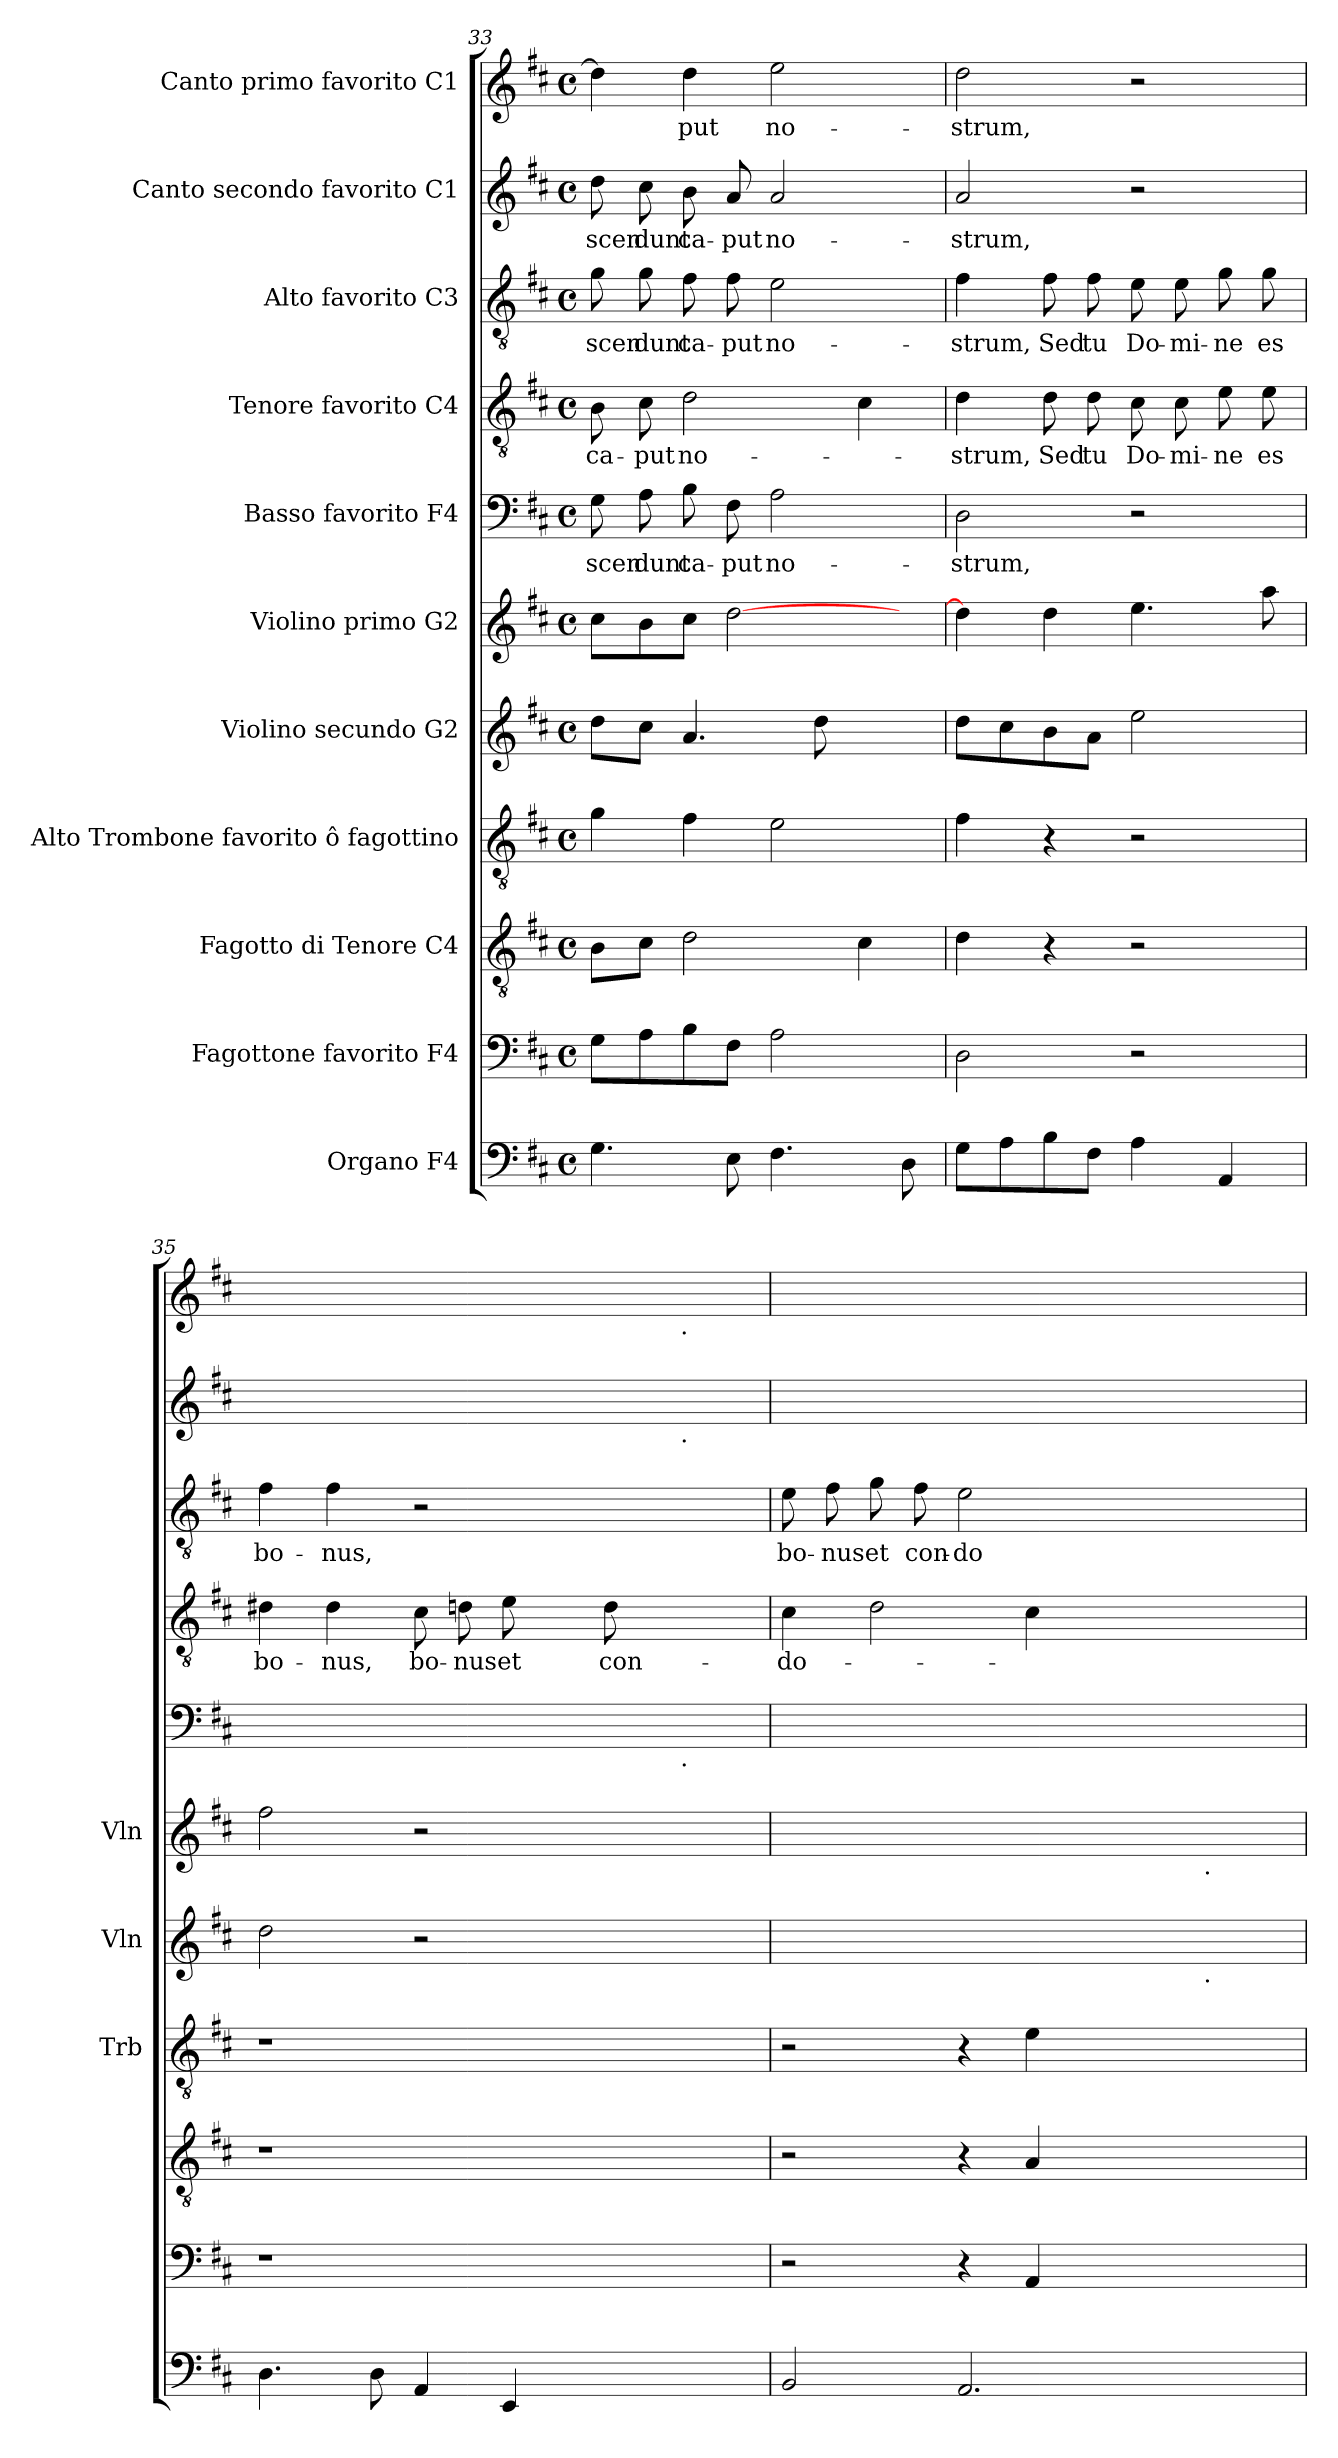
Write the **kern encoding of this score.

**kern	**kern	**kern	**kern	**kern	**kern	**kern	**text	**kern	**text	**kern	**text	**kern	**text	**kern	**text
*part11	*part10	*part9	*part8	*part7	*part6	*part5	*part5	*part4	*part4	*part3	*part3	*part2	*part2	*part1	*part1
*staff11	*staff10	*staff9	*staff8	*staff7	*staff6	*staff5	*staff5	*staff4	*staff4	*staff3	*staff3	*staff2	*staff2	*staff1	*staff1
*I"Organo  F4	*I"Fagottone favorito  F4	*I"Fagotto di Tenore  C4	*I"Alto Trombone favorito  ô fagottino	*I"Violino secundo  G2	*I"Violino primo  G2	*I"Basso favorito  F4	*	*I"Tenore favorito  C4	*	*I"Alto favorito  C3	*	*I"Canto secondo favorito  C1	*	*I"Canto primo favorito  C1	*
*	*	*	*I'Trb	*I'Vln	*I'Vln	*	*	*	*	*	*	*	*	*	*
!!LO:LB:g=z
*clefF4	*clefF4	*clefGv2	*clefGv2	*clefG2	*clefG2	*clefF4	*	*clefGv2	*	*clefGv2	*	*clefG2	*	*clefG2	*
*k[f#c#]	*k[f#c#]	*k[f#c#]	*k[f#c#]	*k[f#c#]	*k[f#c#]	*k[f#c#]	*	*k[f#c#]	*	*k[f#c#]	*	*k[f#c#]	*	*k[f#c#]	*
*D:	*D:	*D:	*D:	*D:	*D:	*D:	*	*D:	*	*D:	*	*D:	*	*D:	*
*M4/4	*M4/4	*M4/4	*M4/4	*M4/4	*M4/4	*M4/4	*	*M4/4	*	*M4/4	*	*M4/4	*	*M4/4	*
*met(c)	*met(c)	*met(c)	*met(c)	*met(c)	*met(c)	*met(c)	*	*met(c)	*	*met(c)	*	*met(c)	*	*met(c)	*
=33	=33	=33	=33	=33	=33	=33	=33	=33	=33	=33	=33	=33	=33	=33	=33
!	!	!	!	!	!	!	!LO:LY:b	!	!LO:LY:b	!	!LO:LY:b	!	!LO:LY:b	!	!
4.G\	8G\L	8B\L	4g\	8dd\L	8cc#\L	8G\	-scen-	8B\	ca-	8g\	-scen-	8dd\	-scen-	4dd\]	.
!	!	!	!	!	!	!	!LO:LY:b	!	!LO:LY:b	!	!LO:LY:b	!	!LO:LY:b	!	!
.	8A\	8c#\J	.	8cc#\J	8b\	8A\	-dunt	8c#\	-put	8g\	-dunt	8cc#\	-dunt	.	.
!	!	!	!	!	!	!	!LO:LY:b	!	!LO:LY:b	!	!LO:LY:b	!	!LO:LY:b	!	!LO:LY:b
.	8B\	2d\	4f#\	4.a/	8cc#\J	8B\	ca-	2d\	no-	8f#\	ca-	8b\	ca-	4dd\	-put
!	!	!	!	!	!	!	!LO:LY:b	!	!	!	!LO:LY:b	!	!LO:LY:b	!	!
8E\	8F#\J	.	.	.	[2dd\	8F#\	-put	.	.	8f#\	-put	8a/	-put	.	.
!	!	!	!	!	!	!	!LO:LY:b	!	!	!	!LO:LY:b	!	!LO:LY:b	!	!LO:LY:b
4.F#\	2A\	.	2e\	.	.	2A\	no-	.	.	2e\	no-	2a/	no-	2ee\	no-
.	.	.	.	8dd\	.	.	.	.	.	.	.	.	.	.	.
.	.	4c#\	.	4ryy	.	.	.	4c#\	.	.	.	.	.	.	.
8D\	.	.	.	.	8ryy	.	.	.	.	.	.	.	.	.	.
!!LO:LB:g=z
=34	=34	=34	=34	=34	=34	=34	=34	=34	=34	=34	=34	=34	=34	=34	=34
!	!	!	!	!	!	!	!LO:LY:b	!	!LO:LY:b	!	!LO:LY:b	!	!LO:LY:b	!	!LO:LY:b
8G\L	2D\	4d\	4f#\	8dd\L	4dd\]	2D\	-strum,	4d\	-strum,	4f#\	-strum,	2a/	-strum,	2dd\	-strum,
8A\	.	.	.	8cc#\	.	.	.	.	.	.	.	.	.	.	.
!	!	!	!	!	!	!	!	!	!LO:LY:b	!	!LO:LY:b	!	!	!	!
8B\	.	4r	4r	8b\	4dd\	.	.	8d\	Sed	8f#\	Sed	.	.	.	.
!	!	!	!	!	!	!	!	!	!LO:LY:b	!	!LO:LY:b	!	!	!	!
8F#\J	.	.	.	8a\J	.	.	.	8d\	tu	8f#\	tu	.	.	.	.
!	!	!	!	!	!	!	!	!	!LO:LY:b	!	!LO:LY:b	!	!	!	!
4A\	2r	2r	2r	2ee\	4.ee\	2r	.	8c#\	Do-	8e\	Do-	2r	.	2r	.
!	!	!	!	!	!	!	!	!	!LO:LY:b	!	!LO:LY:b	!	!	!	!
.	.	.	.	.	.	.	.	8c#\	-mi-	8e\	-mi-	.	.	.	.
!	!	!	!	!	!	!	!	!	!LO:LY:b	!	!LO:LY:b	!	!	!	!
4AA/	.	.	.	.	.	.	.	8e\	-ne	8g\	-ne	.	.	.	.
!	!	!	!	!	!	!	!	!	!LO:LY:b	!	!LO:LY:b	!	!	!	!
.	.	.	.	.	8aa\	.	.	8e\	es	8g\	es	.	.	.	.
=35	=35	=35	=35	=35	=35	=35	=35	=35	=35	=35	=35	=35	=35	=35	=35
!	!	!	!	!	!	!	!	!	!LO:LY:b	!	!LO:LY:b	!	!	!	!
4.D\	1r	1r	1r	2dd\	2ff#\	4ryy	.	4d#X\	bo-	4f#\	bo-	4ryy	.	4ryy	.
!	!	!	!	!	!	!	!	!	!LO:LY:b	!	!LO:LY:b	!	!	!	!
.	.	.	.	.	.	4ryy	.	4d#\	-nus,	4f#\	-nus,	4ryy	.	4ryy	.
8D\	.	.	.	.	.	.	.	.	.	.	.	.	.	.	.
!	!	!	!	!	!	!	!	!	!LO:LY:b	!	!	!	!	!	!
4AA/	.	.	.	2r	2r	4ryy	.	8c#\	bo-	2r	.	4ryy	.	4ryy	.
!	!	!	!	!	!	!	!	!	!LO:LY:b	!	!	!	!	!	!
.	.	.	.	.	.	.	.	8dn\	-nus	.	.	.	.	.	.
!	!	!	!	!	!	!	!	!	!LO:LY:b	!	!	!	!	!	!
4EE/	.	.	.	.	.	64ryy	.	8e\	et	.	.	64ryy	.	64ryy	.
.	.	.	.	.	.	64ryy	.	.	.	.	.	64ryy	.	64ryy	.
.	.	.	.	.	.	64ryy	.	.	.	.	.	64ryy	.	64ryy	.
.	.	.	.	.	.	64ryy	.	.	.	.	.	64ryy	.	64ryy	.
.	.	.	.	.	.	64ryy	.	.	.	.	.	64ryy	.	64ryy	.
.	.	.	.	.	.	64ryy	.	.	.	.	.	64ryy	.	64ryy	.
.	.	.	.	.	.	64ryy	.	.	.	.	.	64ryy	.	64ryy	.
.	.	.	.	.	.	64ryy	.	.	.	.	.	64ryy	.	64ryy	.
!	!	!	!	!	!	!	!	!	!LO:LY:b	!	!	!	!	!	!
.	.	.	.	.	.	64ryy	.	8d\	con-	.	.	64ryy	.	64ryy	.
.	.	.	.	.	.	64ryy	.	.	.	.	.	64ryy	.	64ryy	.
.	.	.	.	.	.	64ryy	.	.	.	.	.	64ryy	.	64ryy	.
.	.	.	.	.	.	64ryy	.	.	.	.	.	64ryy	.	64ryy	.
.	.	.	.	.	.	64ryy	.	.	.	.	.	64ryy	.	64ryy	.
.	.	.	.	.	.	64ryy	.	.	.	.	.	64ryy	.	64ryy	.
!	!	!	!	!	!	!	!	!	!	!	!	!	!	!LO:TX:b:t=.	!
!	!	!	!	!	!	!	!	!	!	!	!	!LO:TX:b:t=.	!	!	!
!	!	!	!	!	!	!LO:TX:b:t=.	!	!	!	!	!	!	!	!	!
.	.	.	.	.	.	64ryy	.	.	.	.	.	64ryy	.	64ryy	.
.	.	.	.	.	.	4ryy	.	.	.	.	.	4ryy	.	4ryy	.
8...ryy	8...ryy	8...ryy	8...ryy	8...ryy	8...ryy	.	.	8...ryy	.	8...ryy	.	.	.	.	.
=36	=36	=36	=36	=36	=36	=36	=36	=36	=36	=36	=36	=36	=36	=36	=36
!	!	!	!	!	!	!	!	!	!LO:LY:b	!	!LO:LY:b	!	!	!	!
2BB/	2r	2r	2r	4ryy	4ryy	4ryy	.	4c#\	-do-	8e\	bo-	4ryy	.	4ryy	.
!	!	!	!	!	!	!	!	!	!	!	!LO:LY:b	!	!	!	!
.	.	.	.	.	.	.	.	.	.	8f#\	-nus	.	.	.	.
!	!	!	!	!	!	!	!	!	!	!	!LO:LY:b	!	!	!	!
.	.	.	.	4ryy	4ryy	4ryy	.	2d\	.	8g\	et	4ryy	.	4ryy	.
!	!	!	!	!	!	!	!	!	!	!	!LO:LY:b	!	!	!	!
.	.	.	.	.	.	.	.	.	.	8f#\	con-	.	.	.	.
!	!	!	!	!	!	!	!	!	!	!	!LO:LY:b	!	!	!	!
2.AA/	4r	4r	4r	4ryy	4ryy	4ryy	.	.	.	2e\	-do-	4ryy	.	4ryy	.
.	4AA/	4A/	4e\	64ryy	64ryy	64ryy	.	4c#\	.	.	.	64ryy	.	64ryy	.
.	.	.	.	64ryy	64ryy	64%31ryy	.	.	.	.	.	64%31ryy	.	64%31ryy	.
.	.	.	.	64ryy	64ryy	.	.	.	.	.	.	.	.	.	.
.	.	.	.	64ryy	64ryy	.	.	.	.	.	.	.	.	.	.
.	.	.	.	64ryy	64ryy	.	.	.	.	.	.	.	.	.	.
.	.	.	.	64ryy	64ryy	.	.	.	.	.	.	.	.	.	.
.	.	.	.	64ryy	64ryy	.	.	.	.	.	.	.	.	.	.
.	.	.	.	64ryy	64ryy	.	.	.	.	.	.	.	.	.	.
.	.	.	.	64ryy	64ryy	.	.	.	.	.	.	.	.	.	.
.	.	.	.	64ryy	64ryy	.	.	.	.	.	.	.	.	.	.
.	.	.	.	64ryy	64ryy	.	.	.	.	.	.	.	.	.	.
.	.	.	.	64ryy	64ryy	.	.	.	.	.	.	.	.	.	.
.	.	.	.	64ryy	64ryy	.	.	.	.	.	.	.	.	.	.
.	.	.	.	64ryy	64ryy	.	.	.	.	.	.	.	.	.	.
!	!	!	!	!	!LO:TX:b:t=.	!	!	!	!	!	!	!	!	!	!
!	!	!	!	!LO:TX:b:t=.	!	!	!	!	!	!	!	!	!	!	!
.	.	.	.	64ryy	64ryy	.	.	.	.	.	.	.	.	.	.
.	.	.	.	4ryy	4ryy	.	.	.	.	.	.	.	.	.	.
.	4ryy	4ryy	4ryy	.	.	.	.	4ryy	.	4ryy	.	.	.	.	.
.	.	.	.	64ryy	64ryy	.	.	.	.	.	.	.	.	.	.
=	=	=	=	=	=	=	=	=	=	=	=	=	=	=	=
*-	*-	*-	*-	*-	*-	*-	*-	*-	*-	*-	*-	*-	*-	*-	*-
